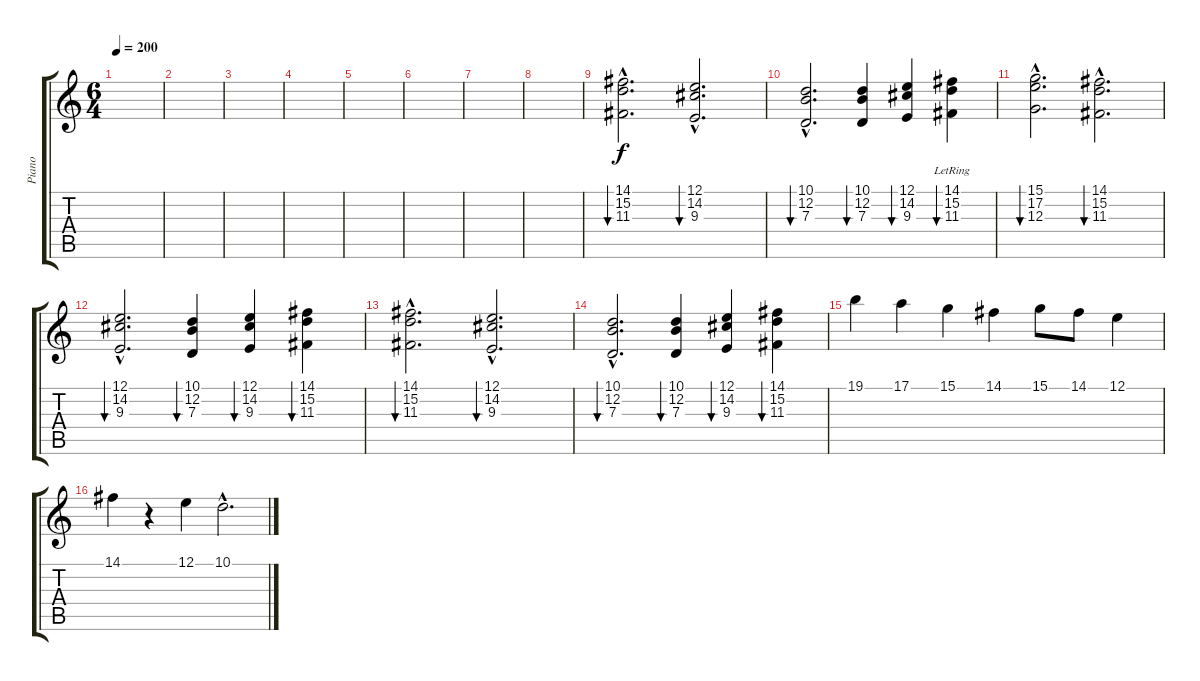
\track ("Piano" "Piano") {instrument brightacousticpiano}
\staff {score tabs}
\tuning (E4 B3 G3 D3 A2 E2) {hide}
\ts (6 4)
\tempo 200
\clef g2
\ks c
|
|
|
|
|
|
|
|
(14.1{hac} 15.2{hac} 11.3{hac}).2{d bu 120} (12.1{hac} 14.2{hac} 9.3{hac}).2{d bu 120} |
(10.1{hac} 12.2{hac} 7.3{hac}).2{d bu 120} (10.1 12.2 7.3).4{bu 120} (12.1 14.2 9.3).4{bu 120} (14.1{lr} 15.2{lr} 11.3{lr}).4{bu 120} |
(15.1{hac} 17.2{hac} 12.3{hac}).2{d bu 120} (14.1{hac} 15.2{hac} 11.3{hac}).2{d bu 120} |
(12.1{hac} 14.2{hac} 9.3{hac}).2{d bu 120} (10.1 12.2 7.3).4{bu 120} (12.1 14.2 9.3).4{bu 120} (14.1 15.2 11.3).4{bu 120} |
(14.1{hac} 15.2{hac} 11.3{hac}).2{d bu 120} (12.1{hac} 14.2{hac} 9.3{hac}).2{d bu 120} |
(10.1{hac} 12.2{hac} 7.3{hac}).2{d bu 120} (10.1 12.2 7.3).4{bu 120} (12.1 14.2 9.3).4{bu 120} (14.1 15.2 11.3).4{bu 120} |
19.1.4 17.1.4 15.1.4 14.1.4 15.1.8 14.1.8 12.1.4 |
14.1.4 r.4 12.1.4 10.1{hac}.2{d}
